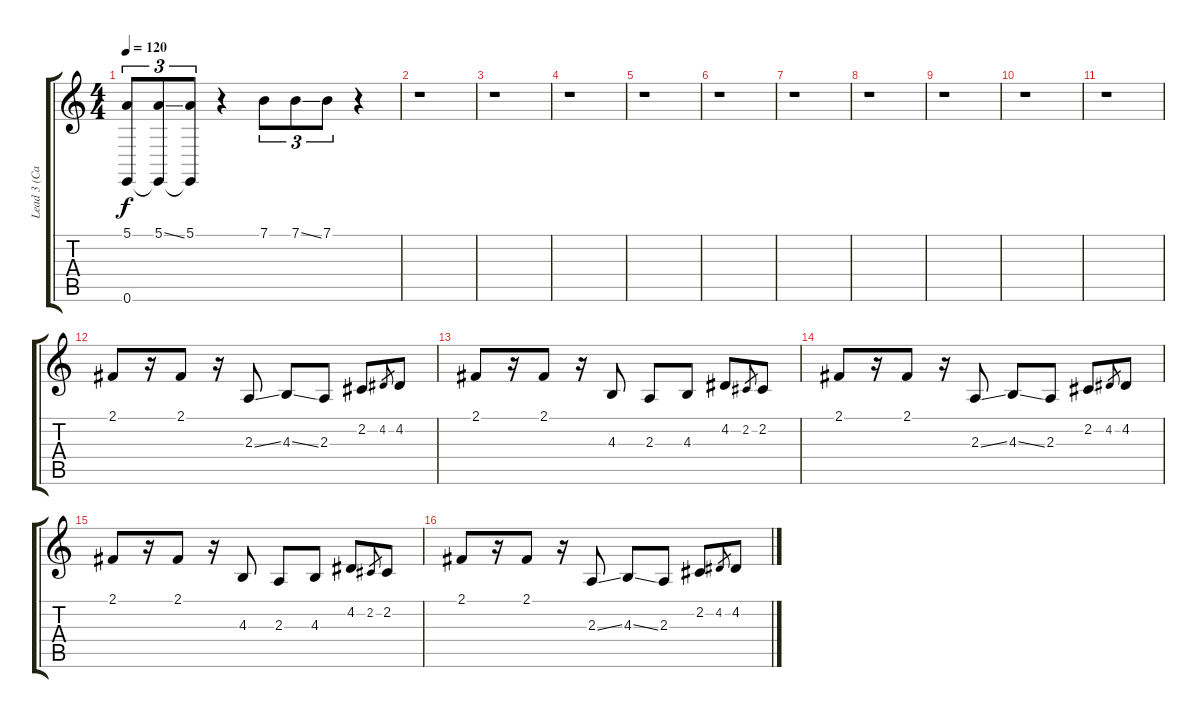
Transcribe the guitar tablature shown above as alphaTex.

\track ("Lead 3 (Calliope Lead)" "Lead 3 (Ca") {instrument lead3calliope}
\staff {score tabs}
\tuning (E4 B3 G3 D3 A2 E2) {hide}
\ts (4 4)
\tempo 120
\clef g2
\ks c
(5.1 0.6{t}).8{tu (3 2) dy f} (5.1{ss} 0.6{t}).8{tu (3 2)} (5.1 0.6{t}).8{tu (3 2)} r.4 7.1.8{tu (3 2)} 7.1{ss}.8{tu (3 2)} 7.1.8{tu (3 2)} r.4 |
r.1 |
r.1 |
r.1 |
r.1 |
r.1 |
r.1 |
r.1 |
r.1 |
r.1 |
r.1 |
2.1.8{volume 16} r.16 2.1.8 r.16 2.3{ss}.8 4.3{ss}.8 2.3.8 2.2.8 4.2.8{gr} 4.2.8 |
2.1.8 r.16 2.1.8 r.16 4.3.8 2.3.8 4.3.8 4.2.8 2.2.8{gr} 2.2.8 |
2.1.8{volume 16} r.16 2.1.8 r.16 2.3{ss}.8 4.3{ss}.8 2.3.8 2.2.8 4.2.8{gr} 4.2.8 |
2.1.8 r.16 2.1.8 r.16 4.3.8 2.3.8 4.3.8 4.2.8 2.2.8{gr} 2.2.8 |
2.1.8{volume 16} r.16 2.1.8 r.16 2.3{ss}.8 4.3{ss}.8 2.3.8 2.2.8 4.2.8{gr} 4.2.8
